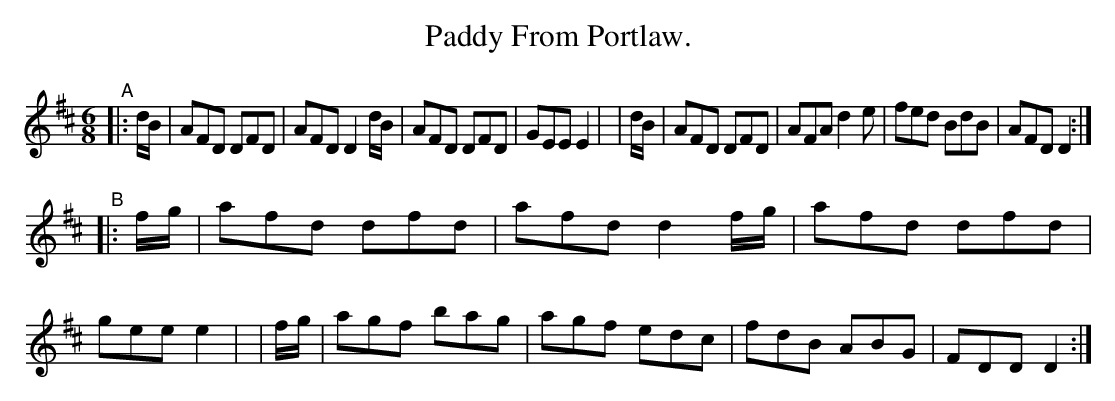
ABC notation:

X:1
T: Paddy From Portlaw.
M: 6/8
K: D
"^A"\
|: d/B/ | AFD DFD | AFD D2d/B/ | AFD DFD | GEE E2 |\
|  d/B/ | AFD DFD | AFA d2e    | fed BdB | AFD D2 :|
"^B"\
|: f/g/ | afd dfd | afd d2f/g/ | afd dfd | gee e2 |\
|  f/g/ | agf bag | agf edc    | fdB ABG | FDD D2 :|
